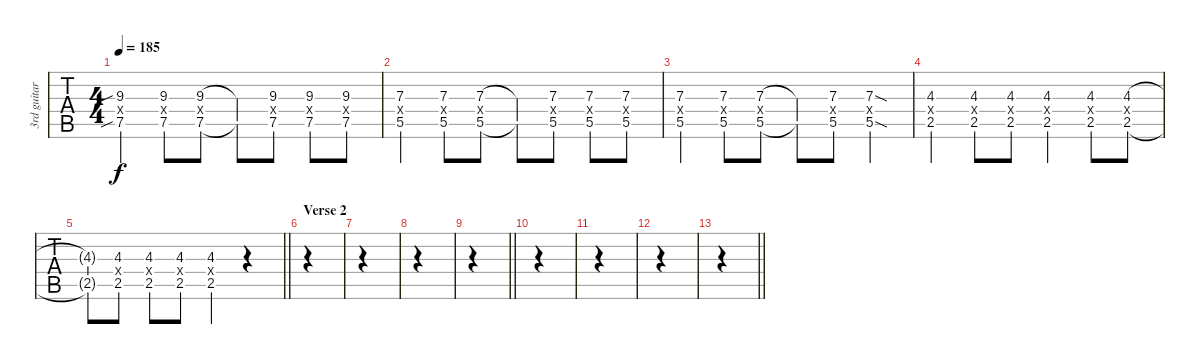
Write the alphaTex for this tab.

\track ("3rd guitar, effects..." "3rd guitar") {instrument overdrivenguitar}
\staff {tabs}
\tuning (E4 B3 G3 D3 A2 E2) {hide}
\ts (4 4)
\tempo 185
\clef g2
\ks c
(9.3{sib} 0.4{x} 7.5{sib}).4{dy f} (9.3 0.4{x} 7.5).8 (9.3 0.4{x} 7.5).8 (9.3{t} 7.5{t}).8 (9.3 0.4{x} 7.5).8 (9.3 0.4{x} 7.5).8 (9.3 0.4{x} 7.5).8 |
(7.3 0.4{x} 5.5).4 (7.3 0.4{x} 5.5).8 (7.3 0.4{x} 5.5).8 (7.3{t} 5.5{t}).8 (7.3 0.4{x} 5.5).8 (7.3 0.4{x} 5.5).8 (7.3 0.4{x} 5.5).8 |
(7.3 0.4{x} 5.5).4 (7.3 0.4{x} 5.5).8 (7.3 0.4{x} 5.5).8 (7.3{t} 5.5{t}).8 (7.3 0.4{x} 5.5).8 (7.3{sod} 0.4{x} 5.5{sod}).4 |
(4.3 0.4{x} 2.5).4 (4.3 0.4{x} 2.5).8 (4.3 0.4{x} 2.5).8 (4.3 0.4{x} 2.5).4 (4.3 0.4{x} 2.5).8 (4.3 0.4{x} 2.5).8 |
\barLineRight lightlight
(4.3{t} 2.5{t}).8 (4.3 0.4{x} 2.5).8 (4.3 0.4{x} 2.5).8 (4.3 0.4{x} 2.5).8 (4.3{st} 0.4{x} 2.5{st}).4 r.4 |
\section ("" "Verse 2")
|
|
|
\barLineRight lightlight
|
|
|
|
\barLineRight lightlight
